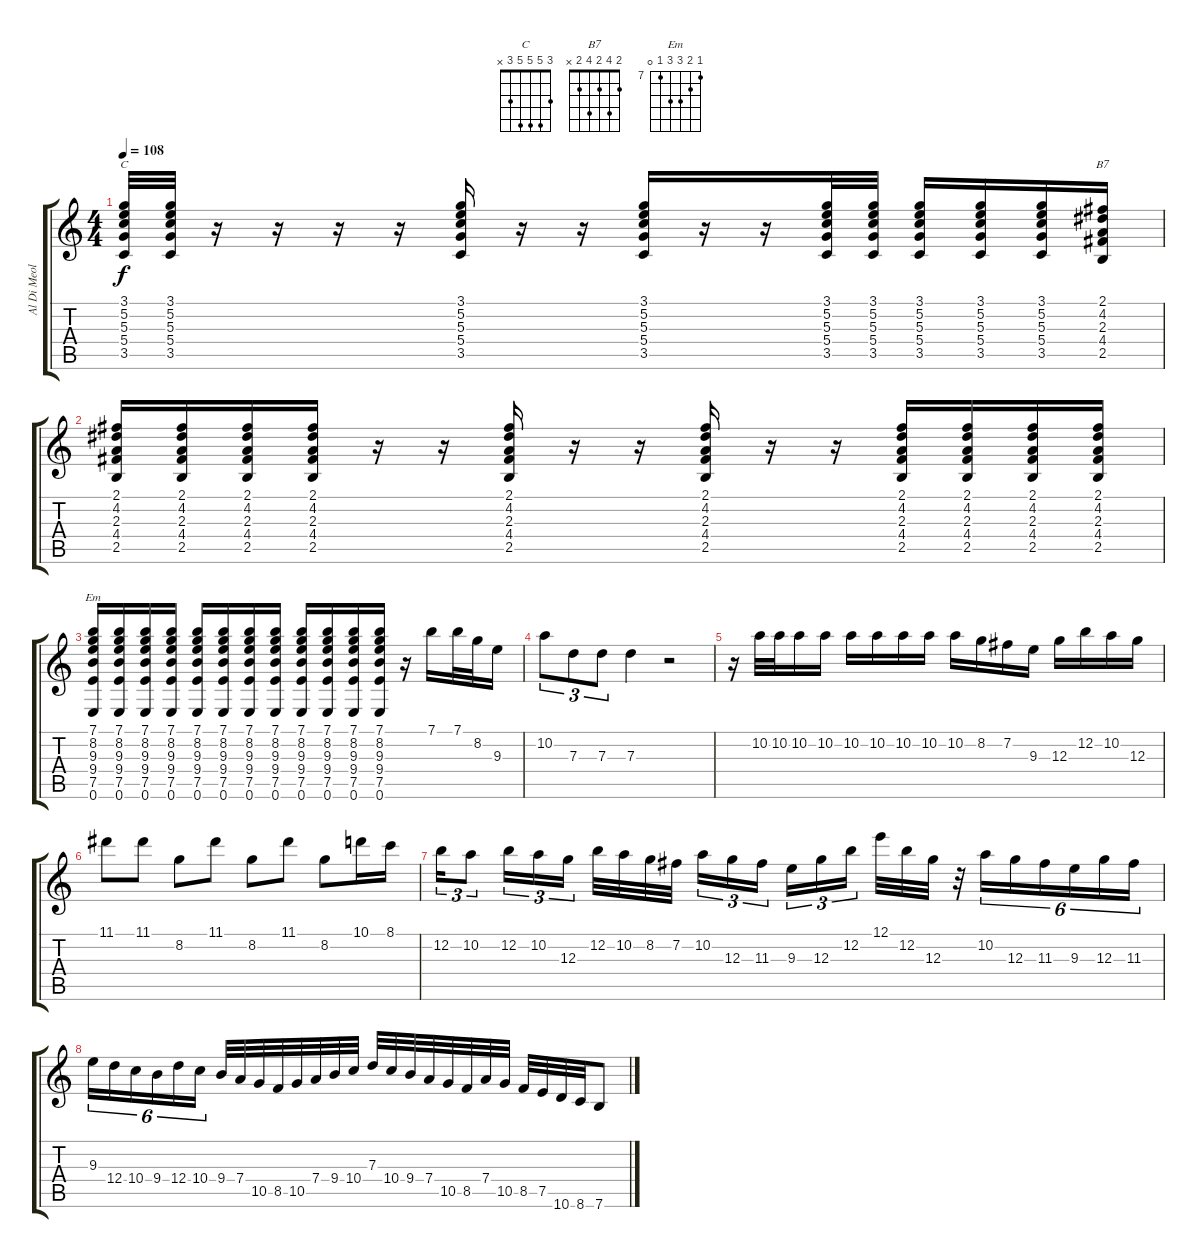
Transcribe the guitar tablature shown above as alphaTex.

\track ("Al Di Meola" "Al Di Meol") {instrument acousticguitarnylon}
\staff {score tabs}
\tuning (E4 B3 G3 D3 A2 E2) {hide}
\chord ("C" 3 5 5 5 3 x)
\chord ("B7" 2 4 2 4 2 x)
\chord ("Em" 7 8 9 9 7 0) {firstfret 7}
\ts (4 4)
\tempo 108
\clef g2
\ks c
(3.1 5.2 5.3 5.4 3.5).32{ch "C" dy f} (3.1 5.2 5.3 5.4 3.5).32 r.16 r.16 r.16 r.16 (3.1 5.2 5.3 5.4 3.5).16 r.16 r.16 (3.1 5.2 5.3 5.4 3.5).16 r.16 r.16 (3.1 5.2 5.3 5.4 3.5).32 (3.1 5.2 5.3 5.4 3.5).32 (3.1 5.2 5.3 5.4 3.5).16 (3.1 5.2 5.3 5.4 3.5).16 (3.1 5.2 5.3 5.4 3.5).16 (2.1 4.2 2.3 4.4 2.5).16{ch "B7"} |
(2.1 4.2 2.3 4.4 2.5).16 (2.1 4.2 2.3 4.4 2.5).16 (2.1 4.2 2.3 4.4 2.5).16 (2.1 4.2 2.3 4.4 2.5).16 r.16 r.16 (2.1 4.2 2.3 4.4 2.5).16 r.16 r.16 (2.1 4.2 2.3 4.4 2.5).16 r.16 r.16 (2.1 4.2 2.3 4.4 2.5).16 (2.1 4.2 2.3 4.4 2.5).16 (2.1 4.2 2.3 4.4 2.5).16 (2.1 4.2 2.3 4.4 2.5).16 |
(7.1 8.2 9.3 9.4 7.5 0.6).16{ch "Em"} (7.1 8.2 9.3 9.4 7.5 0.6).16 (7.1 8.2 9.3 9.4 7.5 0.6).16 (7.1 8.2 9.3 9.4 7.5 0.6).16 (7.1 8.2 9.3 9.4 7.5 0.6).16 (7.1 8.2 9.3 9.4 7.5 0.6).16 (7.1 8.2 9.3 9.4 7.5 0.6).16 (7.1 8.2 9.3 9.4 7.5 0.6).16 (7.1 8.2 9.3 9.4 7.5 0.6).16 (7.1 8.2 9.3 9.4 7.5 0.6).16 (7.1 8.2 9.3 9.4 7.5 0.6).16 (7.1 8.2 9.3 9.4 7.5 0.6).16 r.16 7.1.16{volume 16} 7.1.32 8.2.32 9.3.16 |
10.2.8{tu (3 2)} 7.3.8{tu (3 2)} 7.3.8{tu (3 2)} 7.3.4 r.2 |
r.16 10.2.32 10.2.32 10.2.16 10.2.16 10.2.16 10.2.16 10.2.16 10.2.16 10.2.16 8.2.16 7.2.16 9.3.16 12.3.16 12.2.16 10.2.16 12.3.16 |
11.1.8 11.1.8 8.2.8 11.1.8 8.2.8 11.1.8 8.2.8 10.1.16 8.1.16 |
12.2.16{tu (3 2)} 10.2.8{tu (3 2)} 12.2.16{tu (3 2)} 10.2.16{tu (3 2)} 12.3.16{tu (3 2)} 12.2.32 10.2.32 8.2.32 7.2.32 10.2.16{tu (3 2)} 12.3.16{tu (3 2)} 11.3.16{tu (3 2)} 9.3.16{tu (3 2)} 12.3.16{tu (3 2)} 12.2.16{tu (3 2)} 12.1.32 12.2.32 12.3.32 r.32 10.2.16{tu (6 4)} 12.3.16{tu (6 4)} 11.3.16{tu (6 4)} 9.3.16{tu (6 4)} 12.3.16{tu (6 4)} 11.3.16{tu (6 4)} |
9.3.16{tu (6 4)} 12.4.16{tu (6 4)} 10.4.16{tu (6 4)} 9.4.16{tu (6 4)} 12.4.16{tu (6 4)} 10.4.16{tu (6 4)} 9.4.32 7.4.32 10.5.32 8.5.32 10.5.32 7.4.32 9.4.32 10.4.32 7.3.32 10.4.32 9.4.32 7.4.32 10.5.32 8.5.32 7.4.32 10.5.32 8.5.32 7.5.32 10.6.32 8.6.32 7.6.8
